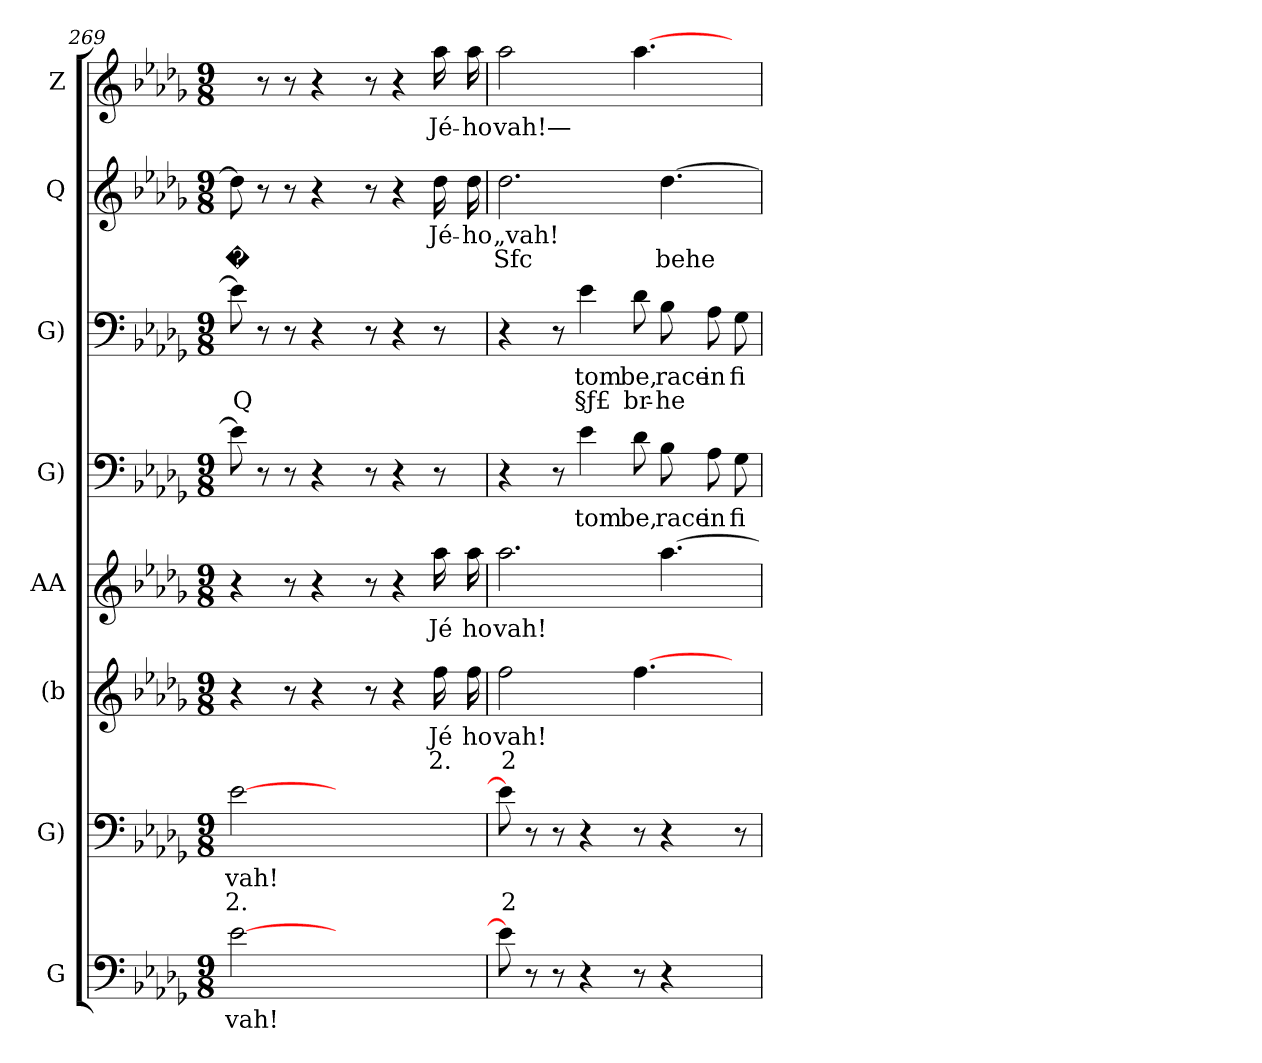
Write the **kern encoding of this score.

**kern	**text	**kern	**text	**text	**kern	**text	**text	**kern	**text	**kern	**text	**kern	**text	**text	**kern	**text	**text	**kern	**text
*part8	*part8	*part7	*part7	*part7	*part6	*part6	*part6	*part5	*part5	*part4	*part4	*part3	*part3	*part3	*part2	*part2	*part2	*part1	*part1
*staff8	*staff8	*staff7	*staff7	*staff7	*staff6	*staff6	*staff6	*staff5	*staff5	*staff4	*staff4	*staff3	*staff3	*staff3	*staff2	*staff2	*staff2	*staff1	*staff1
*I"G	*	*I"G)	*	*	*I"(b	*	*	*I"AA	*	*I"G)	*	*I"G)	*	*	*I"Q	*	*	*I"Z	*
!!LO:LB:g=z
*clefF4	*	*clefF4	*	*	*clefG2	*	*	*clefG2	*	*clefF4	*	*clefF4	*	*	*clefG2	*	*	*clefG2	*
*k[b-e-a-d-g-]	*	*k[b-e-a-d-g-]	*	*	*k[b-e-a-d-g-]	*	*	*k[b-e-a-d-g-]	*	*k[b-e-a-d-g-]	*	*k[b-e-a-d-g-]	*	*	*k[b-e-a-d-g-]	*	*	*k[b-e-a-d-g-]	*
*M9/8	*	*M9/8	*	*	*M9/8	*	*	*M9/8	*	*M9/8	*	*M9/8	*	*	*M9/8	*	*	*M9/8	*
=269	=269	=269	=269	=269	=269	=269	=269	=269	=269	=269	=269	=269	=269	=269	=269	=269	=269	=269	=269
[2e-i\	vah!	[2e-i\	vah!	2.	4r	.	.	4r	.	8e-i\]	.	8e-i\]	.	Q	8dd-i\]	.	�	8ryy	.
.	.	.	.	.	.	.	.	.	.	8r	.	8r	.	.	8r	.	.	8r	.
.	.	.	.	.	8r	.	.	8r	.	8r	.	8r	.	.	8r	.	.	8r	.
.	.	.	.	.	4r	.	.	4r	.	4r	.	4r	.	.	4r	.	.	4r	.
2ryy	.	2ryy	.	.	.	.	.	.	.	.	.	.	.	.	.	.	.	.	.
.	.	.	.	.	8r	.	.	8r	.	8r	.	8r	.	.	8r	.	.	8r	.
.	.	.	.	.	4r	.	.	4r	.	4r	.	4r	.	.	4r	.	.	4r	.
8ryy	.	8ryy	.	.	16ffi\	Jé	2.	16aa-i\	Jé	8r	.	8r	.	.	16dd-i\	Jé-	.	16aa-i\	Jé-
.	.	.	.	.	16ffi\	ho	.	16aa-i\	ho	.	.	.	.	.	16dd-i\	ho	.	16aa-i\	ho
=270	=270	=270	=270	=270	=270	=270	=270	=270	=270	=270	=270	=270	=270	=270	=270	=270	=270	=270	=270
8e-i\]	.	8e-i\]	.	2	2ffi\	vah!	2	2.aa-i\	vah!	4r	.	4r	.	.	2.dd-i\	„vah!	Sfc	2aa-i\	vah!—
8r	.	8r	.	.	.	.	.	.	.	.	.	.	.	.	.	.	.	.	.
8r	.	8r	.	.	.	.	.	.	.	8r	.	8r	.	.	.	.	.	.	.
4r	.	4r	.	.	.	.	.	.	.	4e-i\	tom	4e-i\	tom	§ƒ£	.	.	.	.	.
.	.	.	.	.	8ryy	.	.	.	.	.	.	.	.	.	.	.	.	8ryy	.
8r	.	8r	.	.	[4.ffi\	.	.	.	.	8d-i\	be,	8d-i\	be,	br-	.	.	.	[4.aa-i\	.
4r	.	4r	.	.	.	.	.	[4.aa-i\	.	8B-i\	race	8B-i\	race	he	[4.dd-i\	.	behe	.	.
.	.	.	.	.	.	.	.	.	.	8A-i\	in	8A-i\	in	.	.	.	.	.	.
8ryy	.	8r	.	.	8ryy	.	.	.	.	8G-i\	fi	8G-i\	fi	.	.	.	.	8ryy	.
=	=	=	=	=	=	=	=	=	=	=	=	=	=	=	=	=	=	=	=
*-	*-	*-	*-	*-	*-	*-	*-	*-	*-	*-	*-	*-	*-	*-	*-	*-	*-	*-	*-
